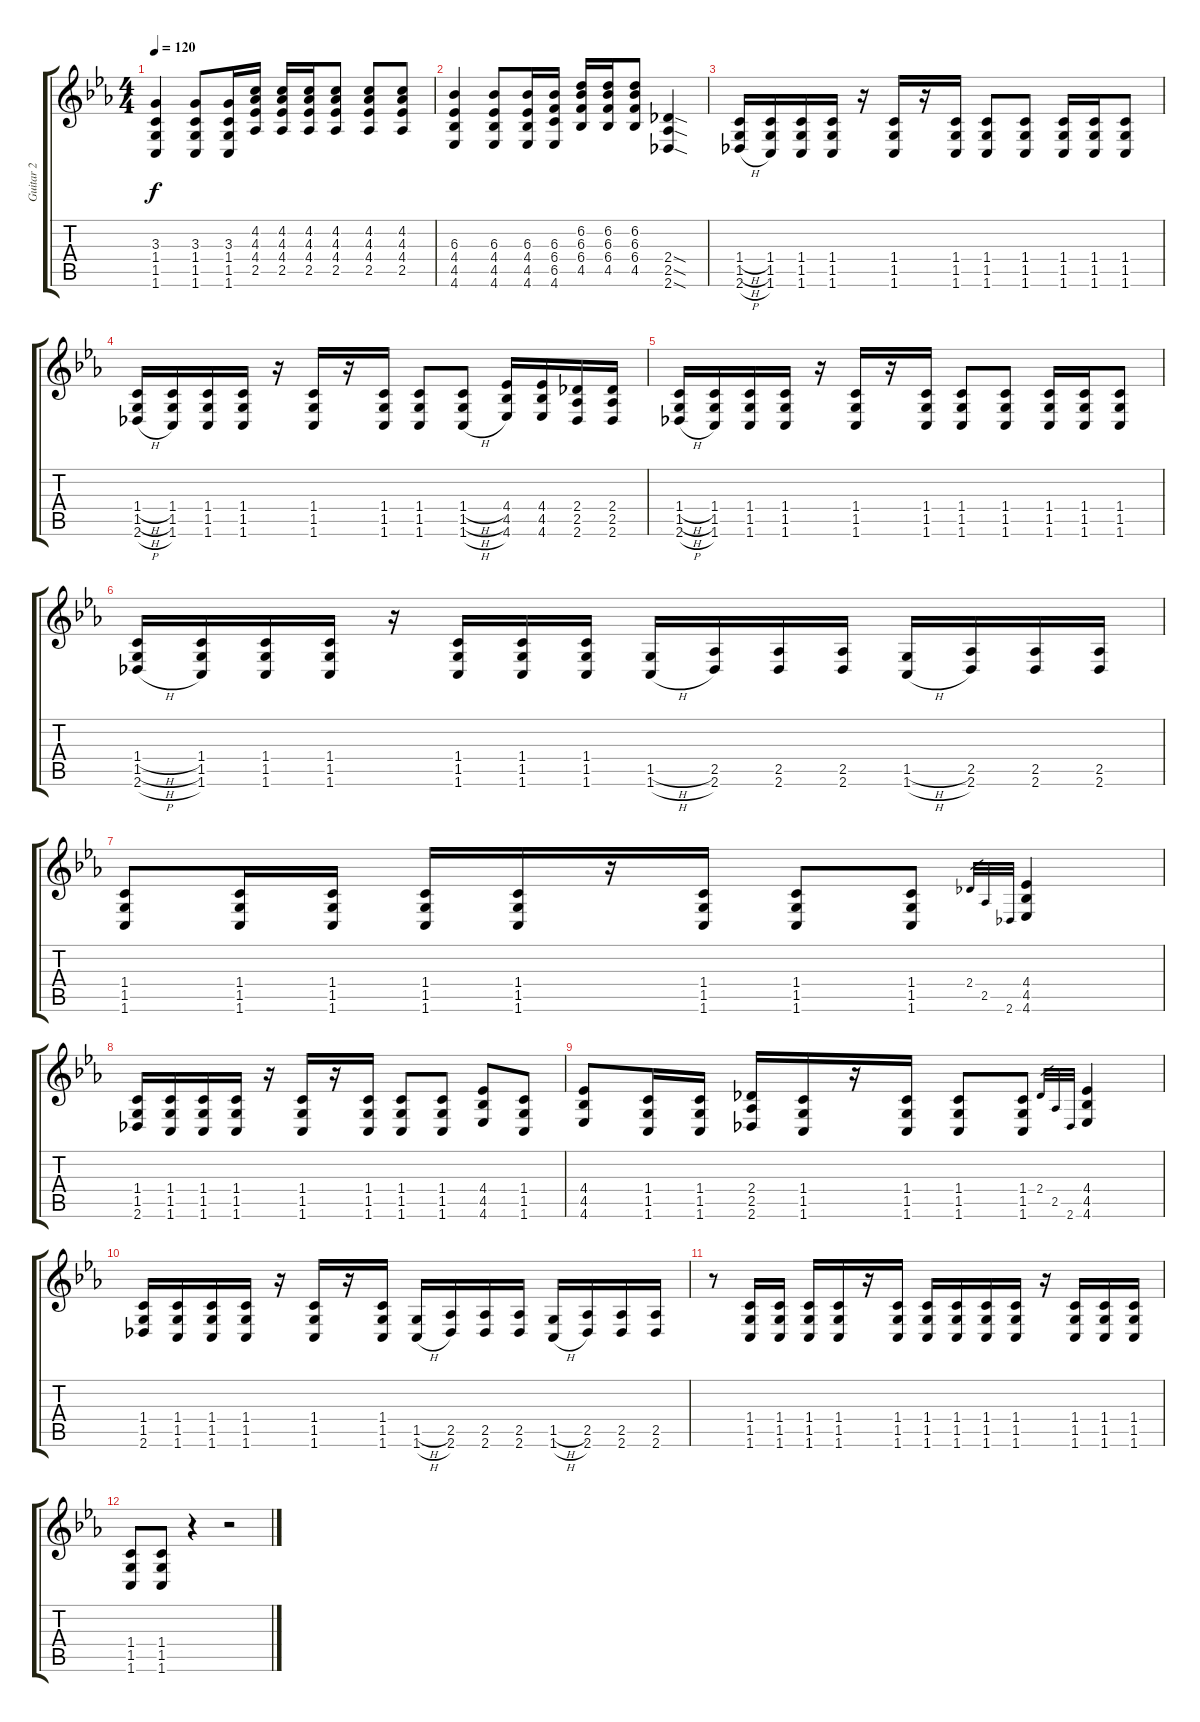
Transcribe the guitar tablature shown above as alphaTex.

\track ("Guitar 2" "Guitar 2") {instrument distortionguitar}
\staff {score tabs}
\tuning (Db4 Ab3 E3 B2 Gb2 B1) {hide}
\ts (4 4)
\tempo 120
\clef g2
\ks eb
(3.3 1.4 1.5 1.6).4{dy f} (3.3 1.4 1.5 1.6).8 (3.3 1.4 1.5 1.6).16 (4.2 4.3 4.4 2.5).16 (4.2 4.3 4.4 2.5).16 (4.2 4.3 4.4 2.5).16 (4.2 4.3 4.4 2.5).8 (4.2 4.3 4.4 2.5).8 (4.2 4.3 4.4 2.5).8 |
(6.3 4.4 4.5 4.6).4 (6.3 4.4 4.5 4.6).8 (6.3 4.4 4.5 4.6).16 (6.3 6.4 6.5 4.6).16 (6.2 6.3 6.4 4.5).16 (6.2 6.3 6.4 4.5).16 (6.2 6.3 6.4 4.5).8 (2.4{sod} 2.5{sod} 2.6{sod}).4 |
(1.4{h} 1.5{h} 2.6{h}).16 (1.4 1.5 1.6).16 (1.4 1.5 1.6).16 (1.4 1.5 1.6).16 r.16 (1.4 1.5 1.6).16 r.16 (1.4 1.5 1.6).16 (1.4 1.5 1.6).8 (1.4 1.5 1.6).8 (1.4 1.5 1.6).16 (1.4 1.5 1.6).16 (1.4 1.5 1.6).8 |
(1.4{h} 1.5{h} 2.6{h}).16 (1.4 1.5 1.6).16 (1.4 1.5 1.6).16 (1.4 1.5 1.6).16 r.16 (1.4 1.5 1.6).16 r.16 (1.4 1.5 1.6).16 (1.4 1.5 1.6).8 (1.4{h} 1.5{h} 1.6{h}).8 (4.4 4.5 4.6).16 (4.4 4.5 4.6).16 (2.4 2.5 2.6).16 (2.4 2.5 2.6).16 |
(1.4{h} 1.5{h} 2.6{h}).16 (1.4 1.5 1.6).16 (1.4 1.5 1.6).16 (1.4 1.5 1.6).16 r.16 (1.4 1.5 1.6).16 r.16 (1.4 1.5 1.6).16 (1.4 1.5 1.6).8 (1.4 1.5 1.6).8 (1.4 1.5 1.6).16 (1.4 1.5 1.6).16 (1.4 1.5 1.6).8 |
(1.4{h} 1.5{h} 2.6{h}).16 (1.4 1.5 1.6).16 (1.4 1.5 1.6).16 (1.4 1.5 1.6).16 r.16 (1.4 1.5 1.6).16 (1.4 1.5 1.6).16 (1.4 1.5 1.6).16 (1.5{h} 1.6{h}).16 (2.5 2.6).16 (2.5 2.6).16 (2.5 2.6).16 (1.5{h} 1.6{h}).16 (2.5 2.6).16 (2.5 2.6).16 (2.5 2.6).16 |
(1.4 1.5 1.6).8 (1.4 1.5 1.6).16 (1.4 1.5 1.6).16 (1.4 1.5 1.6).16 (1.4 1.5 1.6).16 r.16 (1.4 1.5 1.6).16 (1.4 1.5 1.6).8 (1.4 1.5 1.6).8 2.4.32{gr} 2.5.32{gr} 2.6.32{gr} (4.4 4.5 4.6).4 |
(1.4 1.5 2.6).16 (1.4 1.5 1.6).16 (1.4 1.5 1.6).16 (1.4 1.5 1.6).16 r.16 (1.4 1.5 1.6).16 r.16 (1.4 1.5 1.6).16 (1.4 1.5 1.6).8 (1.4 1.5 1.6).8 (4.4 4.5 4.6).8 (1.4 1.5 1.6).8 |
(4.4 4.5 4.6).8 (1.4 1.5 1.6).16 (1.4 1.5 1.6).16 (2.4 2.5 2.6).16 (1.4 1.5 1.6).16 r.16 (1.4 1.5 1.6).16 (1.4 1.5 1.6).8 (1.4 1.5 1.6).8 2.4.32{gr} 2.5.32{gr} 2.6.32{gr} (4.4 4.5 4.6).4 |
(1.4 1.5 2.6).16 (1.4 1.5 1.6).16 (1.4 1.5 1.6).16 (1.4 1.5 1.6).16 r.16 (1.4 1.5 1.6).16 r.16 (1.4 1.5 1.6).16 (1.5{h} 1.6{h}).16 (2.5 2.6).16 (2.5 2.6).16 (2.5 2.6).16 (1.5{h} 1.6{h}).16 (2.5 2.6).16 (2.5 2.6).16 (2.5 2.6).16 |
r.8 (1.4 1.5 1.6).16 (1.4 1.5 1.6).16 (1.4 1.5 1.6).16 (1.4 1.5 1.6).16 r.16 (1.4 1.5 1.6).16 (1.4 1.5 1.6).16 (1.4 1.5 1.6).16 (1.4 1.5 1.6).16 (1.4 1.5 1.6).16 r.16 (1.4 1.5 1.6).16 (1.4 1.5 1.6).16 (1.4 1.5 1.6).16 |
(1.4 1.5 1.6).8 (1.4 1.5 1.6).8 r.4 r.2
